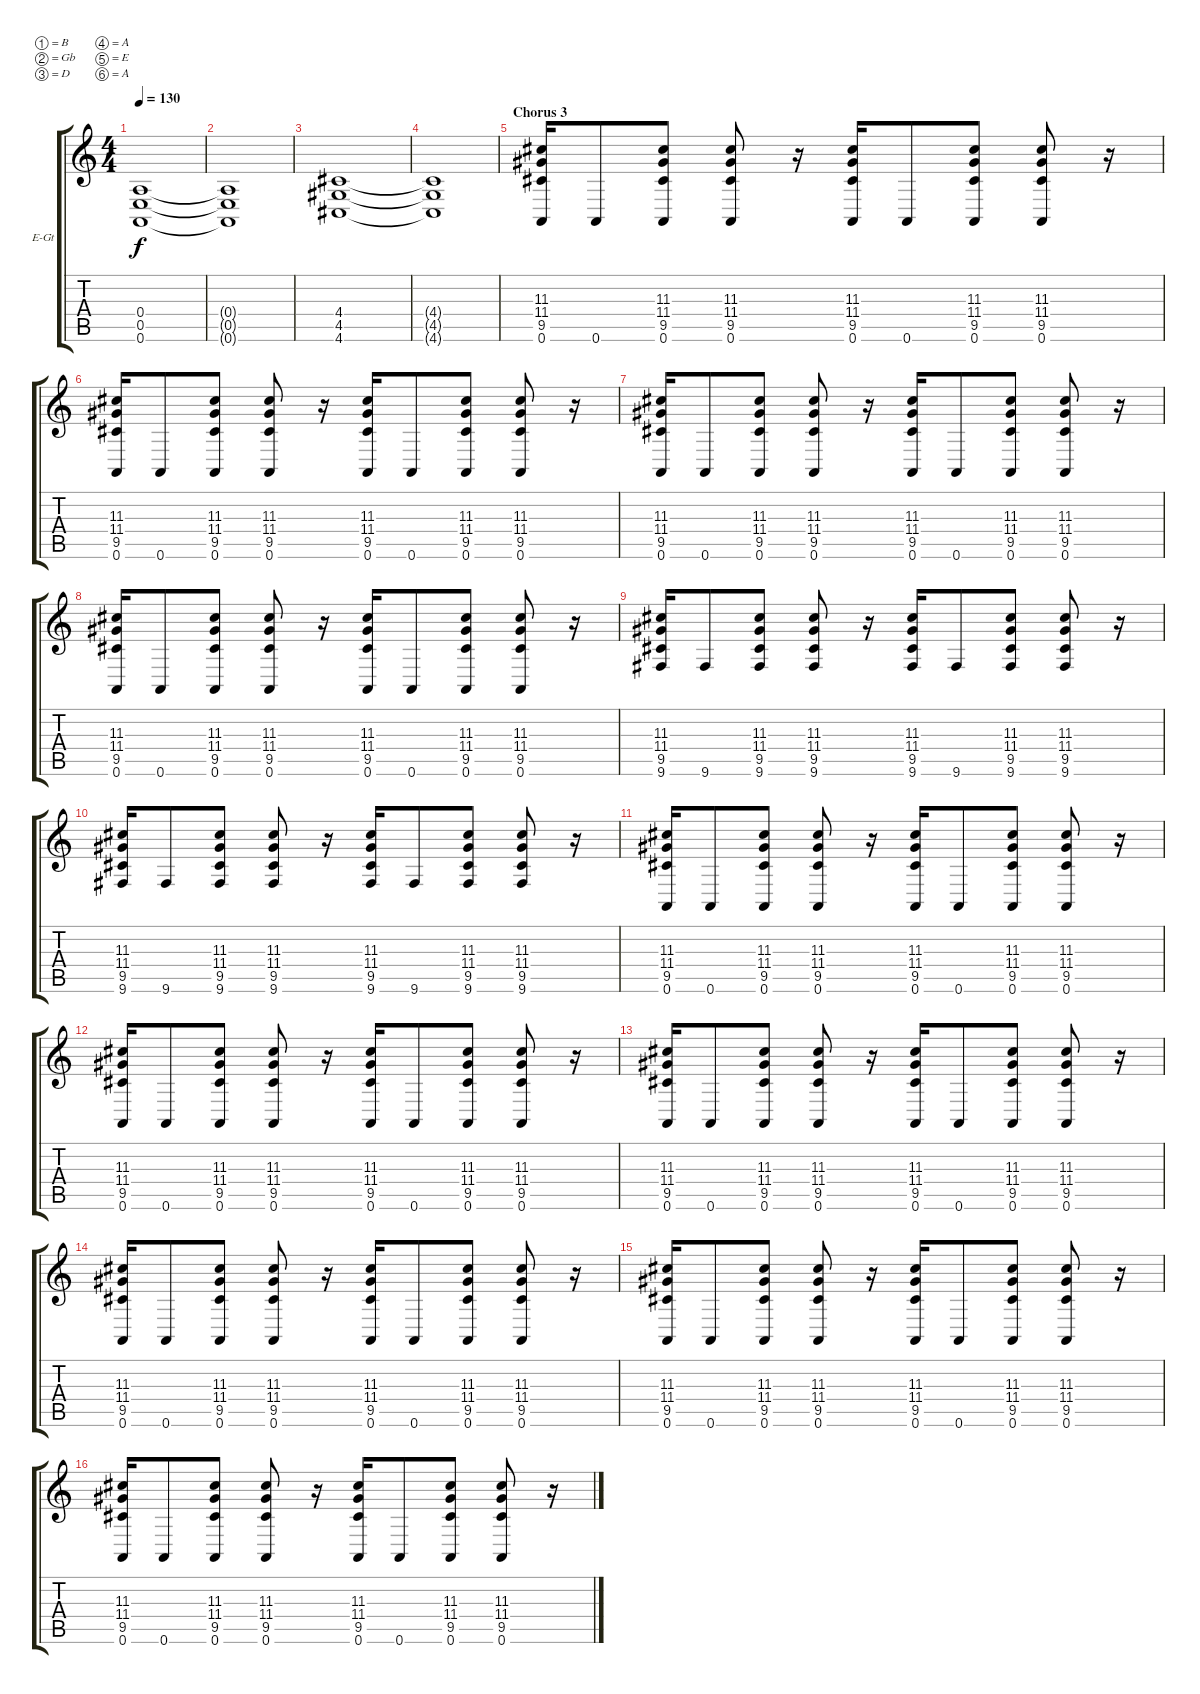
\bracketExtendMode groupsimilarinstruments
\firstSystemTrackNameOrientation horizontal
\otherSystemsTrackNameOrientation horizontal
\track ("Electric Guitar 2" "E-Gt") {instrument distortionguitar}
\staff {score tabs}
\tuning (B3 Gb3 D3 A2 E2 A1)
\ts (4 4)
\tempo 130
\clef g2
\ks c
(0.4 0.5 0.6).1{dy f} |
(0.4{t} 0.5{t} 0.6{t}).1 |
(4.6 4.5 4.4).1 |
(4.4{t} 4.5{t} 4.6{t}).1 |
\section ("" "Chorus 3")
(0.6 9.5 11.4 11.3).16 0.6.8 (0.6 9.5 11.4 11.3).8 (0.6 9.5 11.4 11.3).8 r.16 (0.6 9.5 11.4 11.3).16 0.6.8 (0.6 9.5 11.4 11.3).8 (0.6 9.5 11.4 11.3).8 r.16 |
(0.6 9.5 11.4 11.3).16 0.6.8 (0.6 9.5 11.4 11.3).8 (0.6 9.5 11.4 11.3).8 r.16 (0.6 9.5 11.4 11.3).16 0.6.8 (0.6 9.5 11.4 11.3).8 (0.6 9.5 11.4 11.3).8 r.16 |
(0.6 9.5 11.4 11.3).16 0.6.8 (0.6 9.5 11.4 11.3).8 (0.6 9.5 11.4 11.3).8 r.16 (0.6 9.5 11.4 11.3).16 0.6.8 (0.6 9.5 11.4 11.3).8 (0.6 9.5 11.4 11.3).8 r.16 |
(0.6 9.5 11.4 11.3).16 0.6.8 (0.6 9.5 11.4 11.3).8 (0.6 9.5 11.4 11.3).8 r.16 (0.6 9.5 11.4 11.3).16 0.6.8 (0.6 9.5 11.4 11.3).8 (0.6 9.5 11.4 11.3).8 r.16 |
(9.6 9.5 11.4 11.3).16 9.6.8 (9.6 9.5 11.4 11.3).8 (9.6 9.5 11.4 11.3).8 r.16 (9.6 9.5 11.4 11.3).16 9.6.8 (9.6 9.5 11.4 11.3).8 (9.6 9.5 11.4 11.3).8 r.16 |
(9.6 9.5 11.4 11.3).16 9.6.8 (9.6 9.5 11.4 11.3).8 (9.6 9.5 11.4 11.3).8 r.16 (9.6 9.5 11.4 11.3).16 9.6.8 (9.6 9.5 11.4 11.3).8 (9.6 9.5 11.4 11.3).8 r.16 |
(0.6 9.5 11.4 11.3).16 0.6.8 (0.6 9.5 11.4 11.3).8 (0.6 9.5 11.4 11.3).8 r.16 (0.6 9.5 11.4 11.3).16 0.6.8 (0.6 9.5 11.4 11.3).8 (0.6 9.5 11.4 11.3).8 r.16 |
(0.6 9.5 11.4 11.3).16 0.6.8 (0.6 9.5 11.4 11.3).8 (0.6 9.5 11.4 11.3).8 r.16 (0.6 9.5 11.4 11.3).16 0.6.8 (0.6 9.5 11.4 11.3).8 (0.6 9.5 11.4 11.3).8 r.16 |
(0.6 9.5 11.4 11.3).16 0.6.8 (0.6 9.5 11.4 11.3).8 (0.6 9.5 11.4 11.3).8 r.16 (0.6 9.5 11.4 11.3).16 0.6.8 (0.6 9.5 11.4 11.3).8 (0.6 9.5 11.4 11.3).8 r.16 |
(0.6 9.5 11.4 11.3).16 0.6.8 (0.6 9.5 11.4 11.3).8 (0.6 9.5 11.4 11.3).8 r.16 (0.6 9.5 11.4 11.3).16 0.6.8 (0.6 9.5 11.4 11.3).8 (0.6 9.5 11.4 11.3).8 r.16 |
(0.6 9.5 11.4 11.3).16 0.6.8 (0.6 9.5 11.4 11.3).8 (0.6 9.5 11.4 11.3).8 r.16 (0.6 9.5 11.4 11.3).16 0.6.8 (0.6 9.5 11.4 11.3).8 (0.6 9.5 11.4 11.3).8 r.16 |
(0.6 9.5 11.4 11.3).16 0.6.8 (0.6 9.5 11.4 11.3).8 (0.6 9.5 11.4 11.3).8 r.16 (0.6 9.5 11.4 11.3).16 0.6.8 (0.6 9.5 11.4 11.3).8 (0.6 9.5 11.4 11.3).8 r.16
